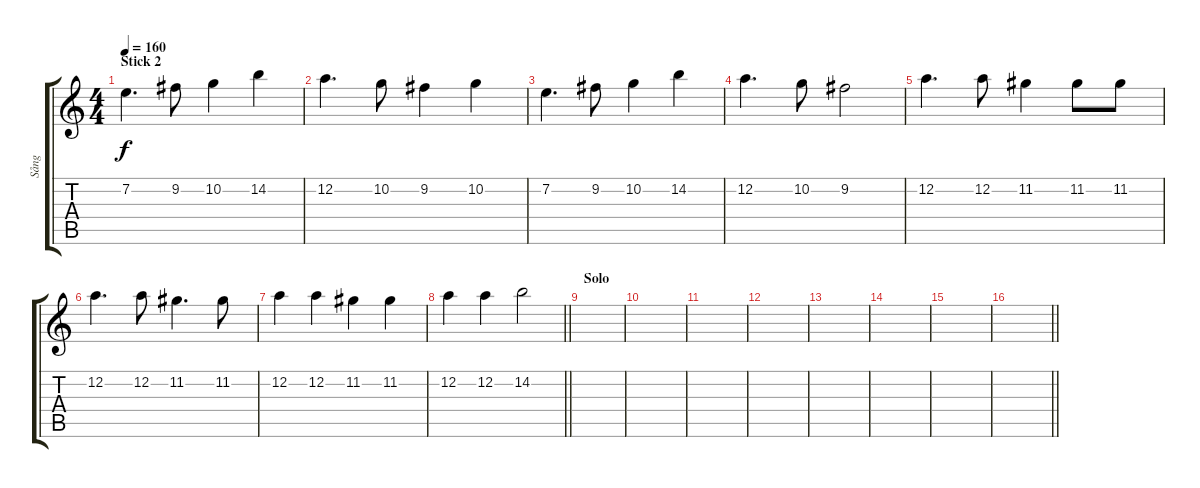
\track ("Sång" "Sång") {instrument acousticguitarsteel}
\staff {score tabs}
\tuning (D4 A3 F3 C3 G2 C2) {hide}
\ts (4 4)
\section ("" "Stick 2")
\tempo 160
\clef g2
\ks c
7.2.4{d dy f} 9.2.8 10.2.4 14.2.4 |
12.2.4{d} 10.2.8 9.2.4 10.2.4 |
7.2.4{d} 9.2.8 10.2.4 14.2.4 |
12.2.4{d} 10.2.8 9.2.2 |
12.2.4{d} 12.2.8 11.2.4 11.2.8 11.2.8 |
12.2.4{d} 12.2.8 11.2.4{d} 11.2.8 |
12.2.4 12.2.4 11.2.4 11.2.4 |
\barLineRight lightlight
12.2.4 12.2.4 14.2.2 |
\section ("" "Solo")
|
|
|
|
|
|
|
\barLineRight lightlight
